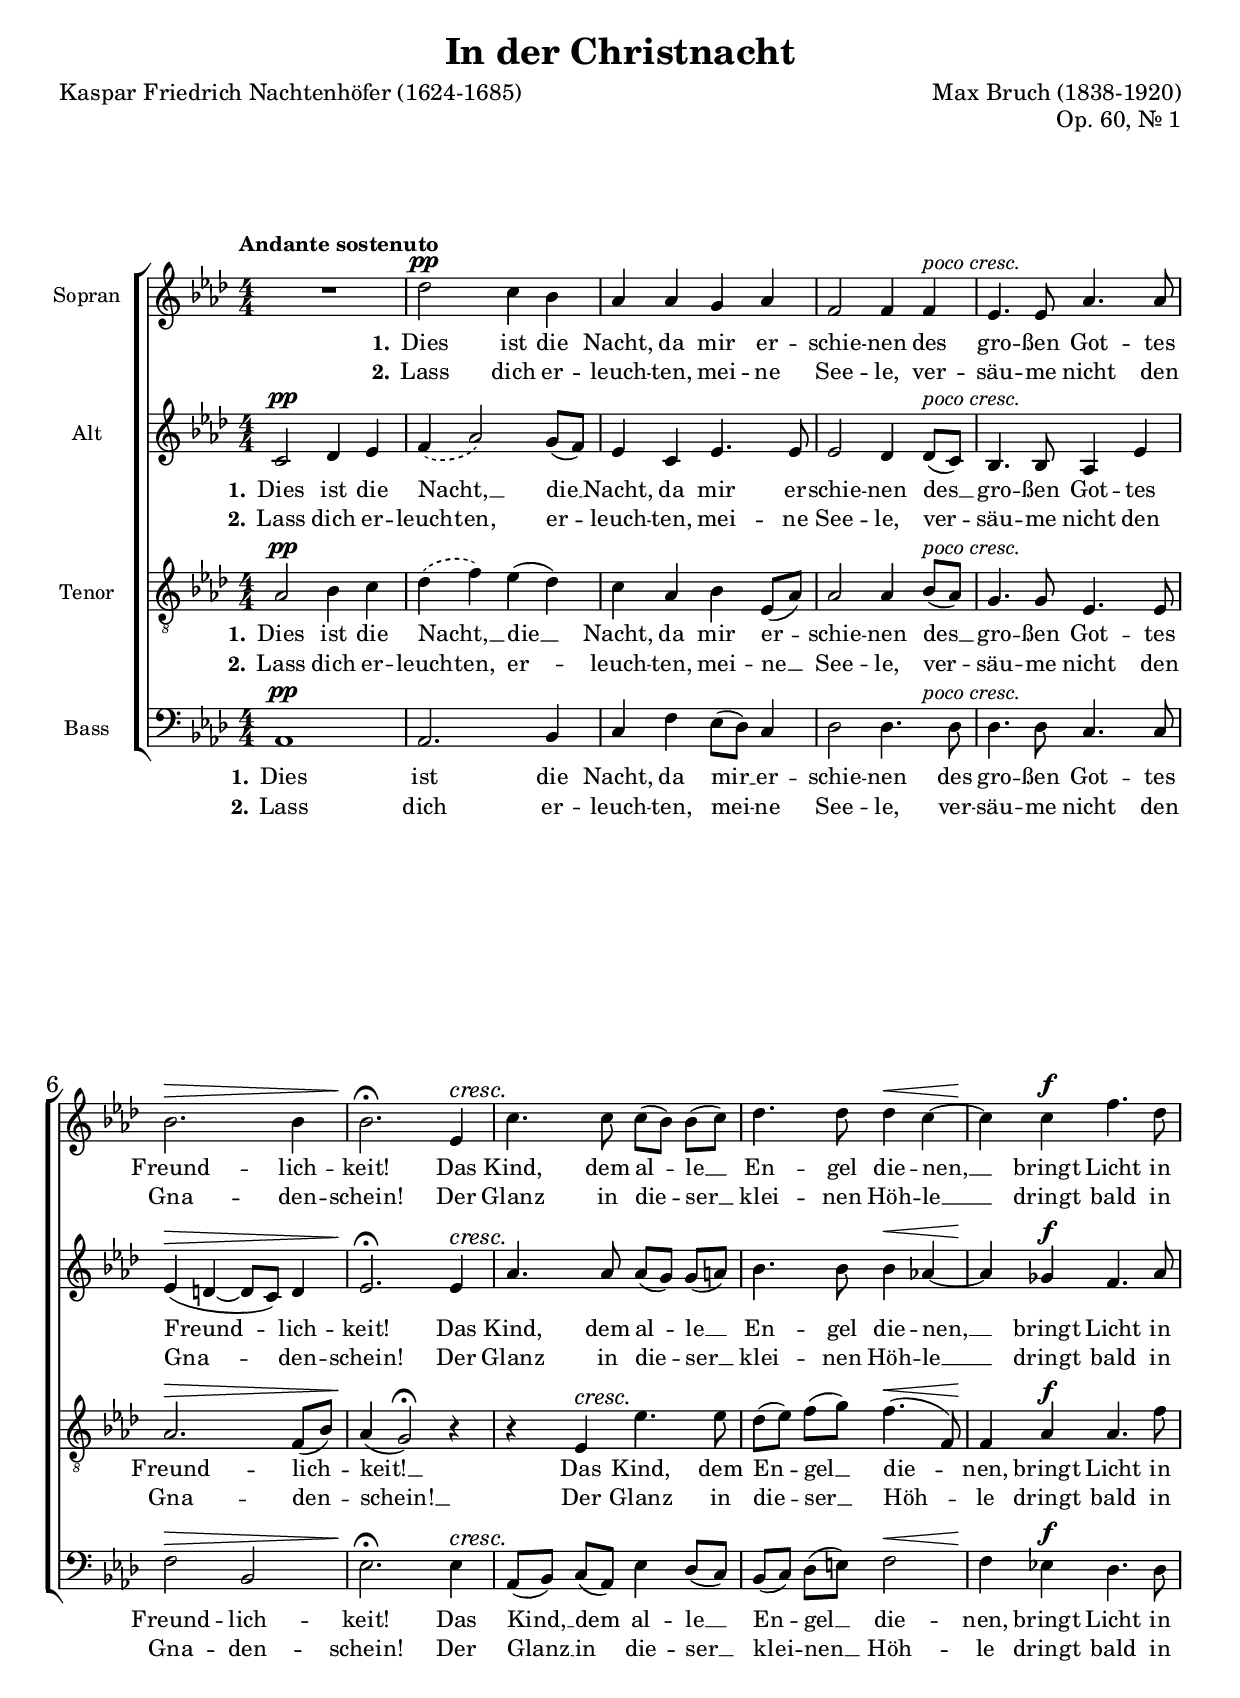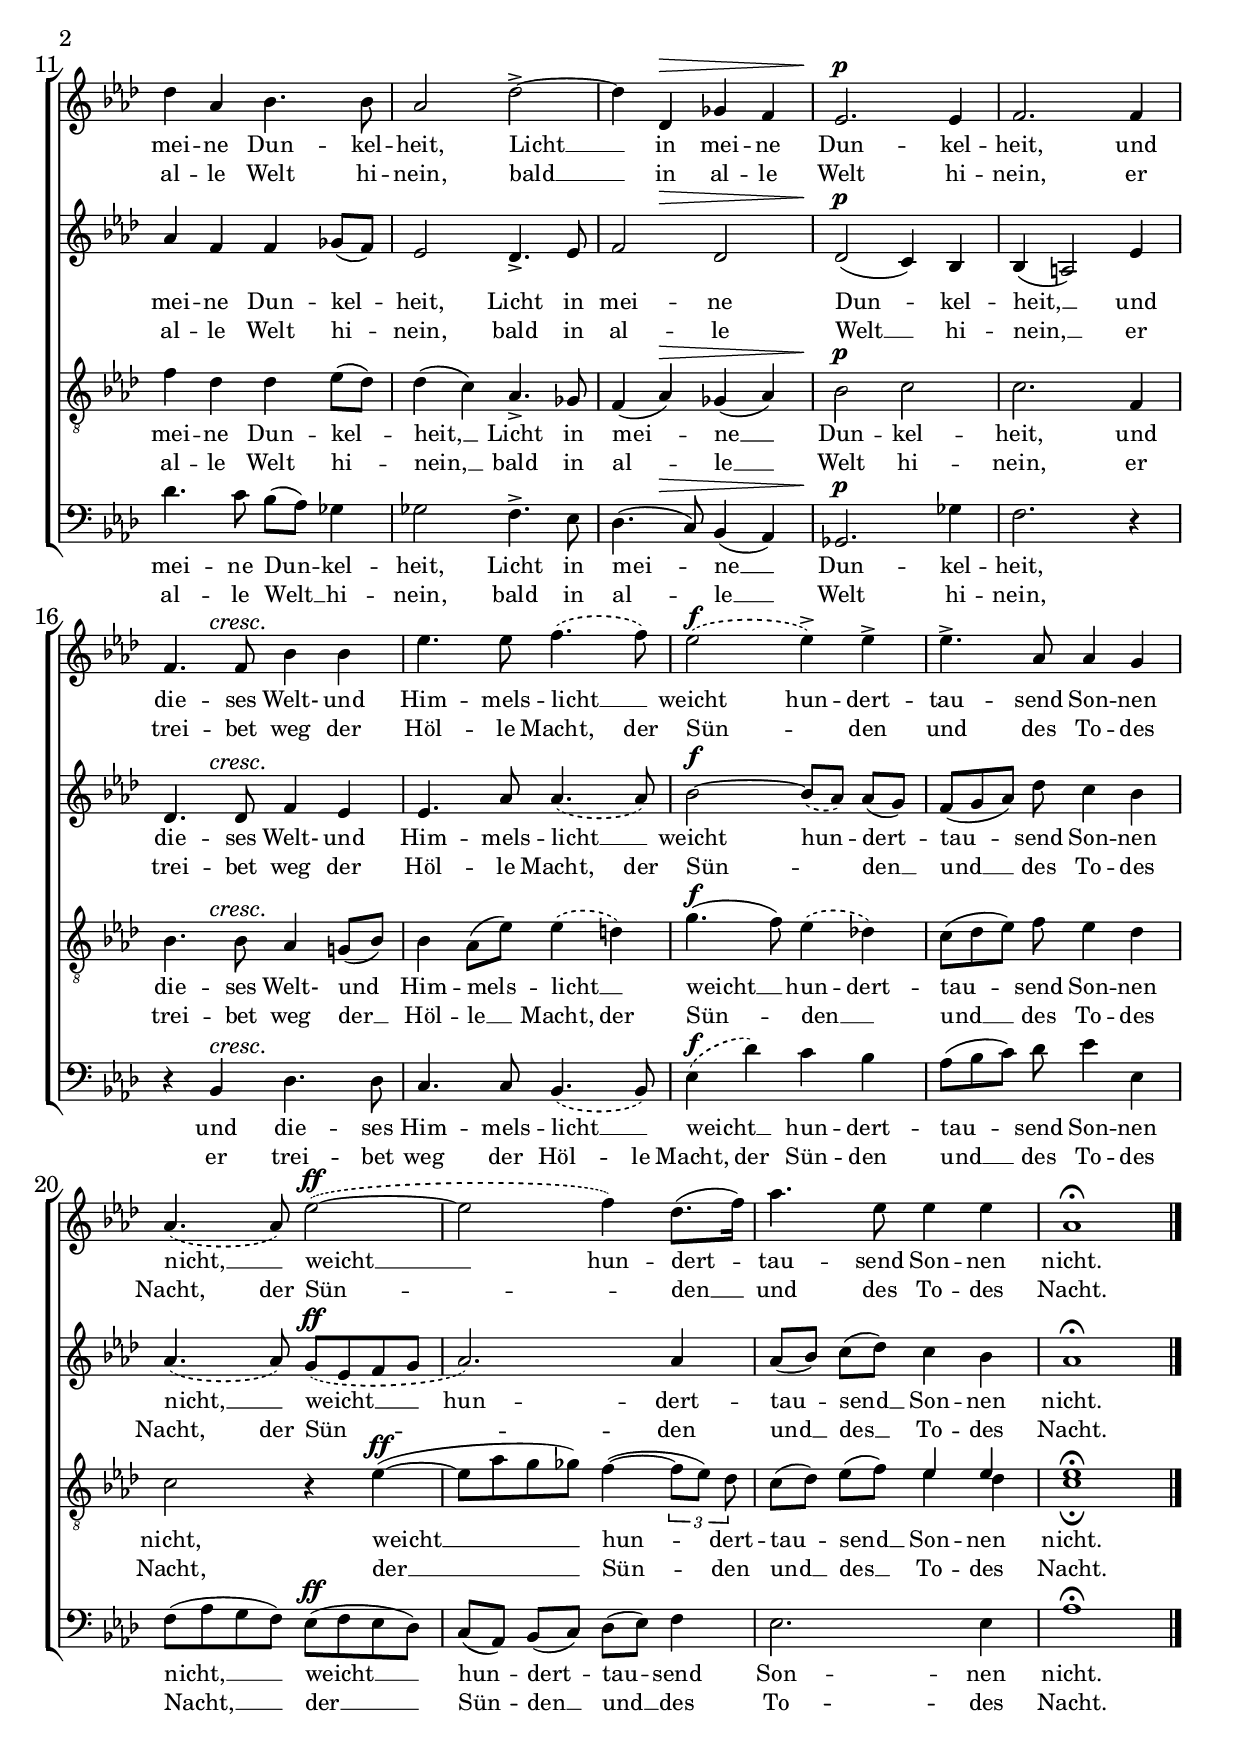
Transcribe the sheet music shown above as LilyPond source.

\version "2.22.1"

\header {
  title = "In der Christnacht"
  composer = "Max Bruch (1838-1920)"
  poet = "Kaspar Friedrich Nachtenhöfer (1624-1685)"
  opus = "Op. 60, Nr. 1"
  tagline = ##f
}

\paper {
  #(set-paper-size "a4")
  page-count = 2
}

\layout {
  #(layout-set-staff-size 18) 
  \override Score.BarNumber.font-size = #1
}

\version "2.22.1"

global = {
  \key as \major
  \numericTimeSignature
  \time 4/4
  \dynamicUp
  \autoBeamOff
  \override DynamicTextSpanner.style = #'none
}

dTutti = {
  \global
  \tempo "Andante sostenuto" \tag #'s { s1 | s\pp } \tag #'a \tag #'t \tag #'b { s1\pp | s } | s1 |
  s2. s4^\markup{\italic "poco cresc."} | s1 | s1\> | s2.\! \tag #'s \tag #'a \tag #'b { s4\cresc | s2 }
  \tag #'t { s4 | s s\cresc } s2 | s s\< | s4\! s\f s2 |
  
  s1*2 | s4 s2.\> | s1\p | s |
  s4 s2.\cresc | s1 | s\f | s |
  s2 \tag #'s \tag #'a \tag #'b { s2\ff } \tag #'t { s4 s\ff } | s1*3 \bar "|."
}

nSopran = \relative c'' {
  \global
  R1 | des2 c4 bes | as as g as |
  f2 f4 f | es4. es8 as4. as8 | bes2. bes4 | bes2.\fermata es,4 |
  c'4. c8 c8([ bes]) bes([ c]) | des4. des8 des4 c~ | c c f4. des8 |
  
  des4 as bes4. bes8 | as2 des->~ | des4 des, ges f | es2. es4 | f2. f4 |
  f4. f8 bes4 bes | es4. es8 \slurDashed f4.( f8) | es2( es4->) es4-> | es4.-> as,8 as4 g |
  as4.( as8) es'2~( | es2 f4) \slurSolid des8.([ f16]) | as4. es8 es4 es | as,1\fermata |
}

nAlt = \relative c' {
  \global
  c2 des4 es | \slurDashed f4( as2) \slurSolid g8([ f]) | es4 c es4. es8 |
  es2 des4 des8([ c]) | bes4. bes8 as4 es' | es( d~ d8[ c]) d4 | es2.\fermata es4 |
  as4. as8 as([ g]) g([ a]) | bes4. bes8 bes4 as~ | as ges f4. as8 |
  
  as4 f f ges8([ f]) | es2 des4.-> es8 | f2 des | des( c4) bes4 | bes( a2) es'4 |
  des4. des8 f4 es | es4. as8 \slurDashed as4.( as8) | bes2~ bes8([ as]) \slurSolid as([ g]) | f([ g as]) des c4 bes |
  \slurDashed as4.( as8) g([ es f g] | as2.) as4 | \slurSolid as8([ bes]) c([ des]) c4 bes | as1\fermata |
}

nTenor = \relative c' {
  \global
  as2 bes4 c | \slurDashed des( f) \slurSolid es( des) | c as bes es,8([ as]) |
  as2 as4 bes8([ as]) | g4. g8 es4. es8 | as2. f8([ bes]) | as4( g2\fermata) r4 |
  r es es'4. es8 | des8([ es]) f([ g]) f4.( f,8) | f4 as as4. f'8 |
  
  f4 des des es8([ des]) | des4( c) as4.-> ges8 | f4( as) ges( as) | bes2 c | c2. f,4 |
  bes4. bes8 as4 g!8([ bes]) | bes4 as8([ es']) \slurDashed es4( d) | \slurSolid g4.( f8) \slurDashed es4( des) | \slurSolid c8([ des es]) f es4 des |
  c2 r4 es~( | es8[ as g ges]) f4~( \tuplet 3/2 { f8[ es]) des } | c8([ des]) es([ f]) << {\voiceOne es4 es | es1\fermata |} \new Voice {\voiceTwo es4 des | c1\fermata |}>>
}

nBass = \relative c {
  \global
  as1 | as2. bes4 | c f es8([ des]) c4 |
  des2 des4. des8 | des4. des8 c4. c8 | f2 bes, | es2.\fermata es4 |
  as,8([ bes]) c([ as]) es'4 des8([ c]) | bes([ c]) des([ e]) f2 | f4 es! des4. des8 |
  
  des'4. c8 bes([ as]) ges4 | ges2 f4.-> es8 | des4.( c8) bes4( as) | ges2. ges'4 | f2. r4 |
  r bes, des4. des8 | c4. c8 \slurDashed bes4.( bes8) | es4( des') c bes | \slurSolid as8([ bes c]) des es4 es, |
  f8([ as g f]) es([ f es des]) | c([ as]) bes([ c]) des([ es]) f4 | es2. es4 | as1\fermata |
}
    

\version "2.22.1"

tEins = \lyricmode {
  \set stanza = "1." Dies ist die \tag #'s \tag #'b { Nacht, } \tag #'a \tag #'t { Nacht, __ die __ Nacht, } da \tag #'s \tag #'a \tag #'t { mir } \tag #'b { mir __ } er -- schie -- nen \tag #'s \tag #'b { des } \tag #'a  \tag #'t { des __ } gro -- ßen Got -- tes Freund -- lich -- \tag #'s \tag #'a \tag #'b { keit! } \tag #'t { keit! __ }
  Das \tag #'s \tag #'a \tag #'t { Kind, } \tag #'b { Kind, __ } dem  \tag #'s \tag #'a \tag #'b { al -- le __ } En -- \tag #'s \tag #'a { gel die -- nen, __ } \tag #'t \tag #'b { gel __ die -- nen, }  bringt Licht in mei -- ne Dun -- kel -- \tag #'s \tag #'a \tag #'b { heit, } \tag #'t { heit, __ } \tag #'s { Licht __ } \tag #'a \tag #'t \tag #'b { Licht } in mei -- \tag #'s \tag #'a { ne } \tag #'t \tag #'b { ne __ } Dun -- kel -- \tag #'s \tag #'t \tag #'b { heit, } \tag #'a { heit, __ }
  und die -- ses \tag #'s \tag #'a \tag #'t { Welt- und  } Him -- mels -- \set ignoreMelismata = ##t licht __ _ \tag #'s \tag #'a { weicht } \tag #'t \tag #'b { weicht __ _ } hun -- \tag #'a  { _ } dert -- \tag #'a { _ } tau -- \tag #'a \tag #'t \tag #'b { _ _ } send Son -- nen \tag #'s \tag #'a \tag #'b { nicht, __ _ } \tag #'t { nicht, } \tag #'b { _ _ } weicht __ _ \tag #'a \tag #'t \tag #'b { _ _ } \tag #'t { _ }  hun -- \tag #'t { _ _ } \tag #'b { _ } dert -- \tag #'s \tag #'b { _ } tau -- \tag #'a \tag #'t \tag #'b { _ } \tag #'s \tag #'b { send } \tag #'a \tag #'t { send __ _ } Son -- nen nicht.
}

tZwei = \lyricmode {
  \set stanza = "2." Lass dich er -- \tag #'s \tag #'b { leuch -- } \tag #'a \tag #'t { \set ignoreMelismata = ##t leuch -- ten, \set ignoreMelismata = ##f er -- leuch -- } ten,   mei -- \tag #'s \tag #'a \tag #'b { ne } \tag #'t { ne __ } See -- le, ver -- säu -- me nicht den Gna -- den -- \tag #'s \tag #'a \tag #'b { schein! } \tag #'t { schein! __ }
  Der \tag #'s \tag #'a \tag #'t { Glanz } \tag #'b { Glanz __ } in die -- ser __ \tag #'s \tag #'a { klei -- nen } \tag #'b { klei -- nen __ } Höh -- \tag #'s \tag #'a { le __ } \tag #'t \tag #'b { le }  dringt bald in al -- le \tag #'s \tag #'a \tag #'t { Welt } \tag #'b { Welt __ } hi -- \tag #'s \tag #'a \tag #'b { nein, } \tag #'t { nein, __ } \tag #'s { bald  __ } \tag #'a \tag #'t \tag #'b { bald } in al -- \tag #'s { le Welt } \tag #'a { le Welt __ } \tag #'t \tag #'b { le __ Welt } hi -- \tag #'s \tag #'t \tag #'b { nein, } \tag #'a { nein, __ }
  er trei -- bet weg \tag #'s \tag #'a \tag #'b { der } \tag #'t { der __ } \set ignoreMelismata = ##t Höl -- \tag #'s \tag #'a \tag #'b { le } \tag #'t { le __ _ } Macht, der \tag #'s \tag #'a \tag #'t { Sün -- _ } \tag #'a { _ } \tag #'b { Sün -- } \tag #'s \tag #'b { den } \tag #'a \tag #'t { den __ _ } \tag #'s { und } \tag #'a \tag #'t \tag #'b { und __ _ _ } des To -- des \tag #'s \tag #'a { Nacht, der } \tag #'t { Nacht, der __ _ _ _ _ } \tag #'b { Nacht, __ _ _ _ der __ _ _ _ } Sün -- \tag #'s \tag #'t { _ _ } \tag #'a { _ _ _ _ } \tag #'b { _ } \tag #'s \tag #'b { den __ _ } \tag #'a \tag #'t { den } \tag #'s { und } \tag #'a \tag #'t \tag #'b { und __ _ } \tag #'s \tag #'b { des } \tag #'a \tag #'t { des __ _ }  To -- des Nacht.
}



\version "2.22.1"

chormidi = \with {midiInstrument = "choir aahs"}


sSopran = 
  \new Staff  = "zSopran"
    \with {
      instrumentName = "Sopran"
      \chormidi
      \consists "Merge_rests_engraver"
    } 
    <<
      {\keepWithTag #'s \dTutti}
      { 
        \new Voice = "vSopran" {\nSopran}
      }
      \new Lyrics \lyricsto "vSopran" {\keepWithTag #'s \tEins}
      \new Lyrics \lyricsto "vSopran" {\keepWithTag #'s \tZwei}
    >>

sAlt = 
  \new Staff  = "zAlt"
    \with {
      instrumentName = "Alt"
      \chormidi
      \consists "Merge_rests_engraver"
    } 
    <<
      {\keepWithTag #'a \dTutti}
      { 
        \new Voice = "vAlt" {\nAlt}
      }
      \new Lyrics \lyricsto "vAlt" {\keepWithTag #'a \tEins}
      \new Lyrics \lyricsto "vAlt" {\keepWithTag #'a \tZwei}
    >>

sTenor = 
  \new Staff  = "zTenor"
    \with {
      instrumentName = "Tenor"
      \chormidi
      \consists "Merge_rests_engraver"
    } 
    <<
      {\keepWithTag #'t \dTutti}
      { 
        \new Voice = "vTenor" {\clef "violin_8" \nTenor}
      }
      \new Lyrics \lyricsto "vTenor" {\keepWithTag #'t \tEins}
      \new Lyrics \lyricsto "vTenor" {\keepWithTag #'t \tZwei}
    >>

sBass = 
  \new Staff  = "zBass"
    \with {
      instrumentName = "Bass"
      \chormidi
      \consists "Merge_rests_engraver"
    } 
    <<
      {\keepWithTag #'b \dTutti}
      { 
        \new Voice = "vBass" {\clef bass \nBass}
      }
      \new Lyrics \lyricsto "vBass" {\keepWithTag #'b \tEins}
      \new Lyrics \lyricsto "vBass" {\keepWithTag #'b \tZwei}
    >>



\score {
  \new ChoirStaff <<
    \accidentalStyle Score.modern
    \sSopran
    \sAlt
    \sTenor
    \sBass
  >>
  \layout { }
  \midi {
    \tempo 4=96
  }
}
